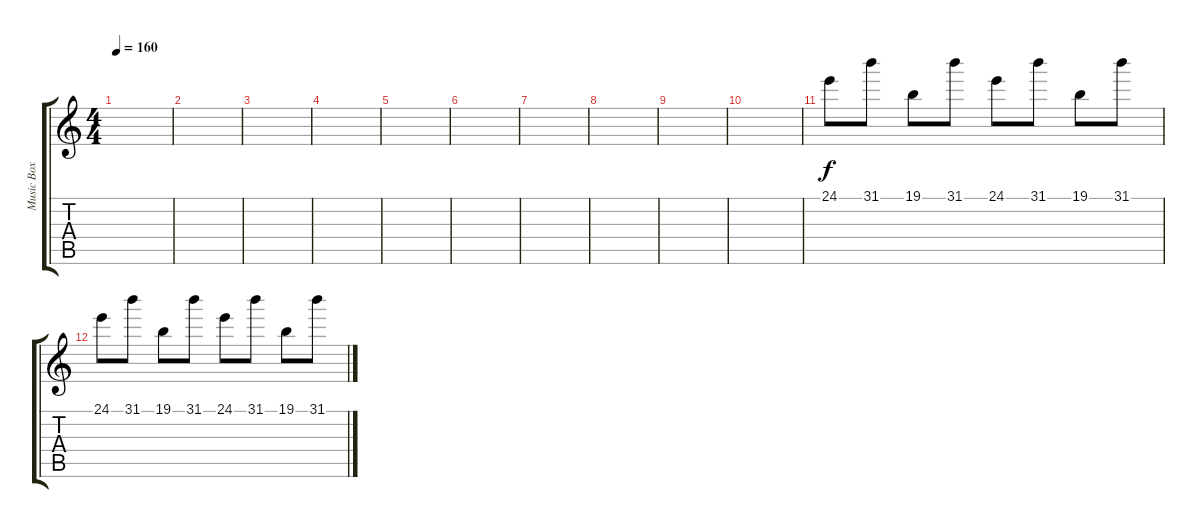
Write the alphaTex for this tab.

\track ("Music Box" "Music Box") {instrument musicbox}
\staff {score tabs}
\tuning (E4 B3 G3 D3 A2 E2) {hide}
\ts (4 4)
\tempo 160
\clef g2
\ks c
|
|
|
|
|
|
|
|
|
|
24.1.8 31.1.8 19.1.8 31.1.8 24.1.8 31.1.8 19.1.8 31.1.8 |
24.1.8 31.1.8 19.1.8 31.1.8 24.1.8 31.1.8 19.1.8 31.1.8
